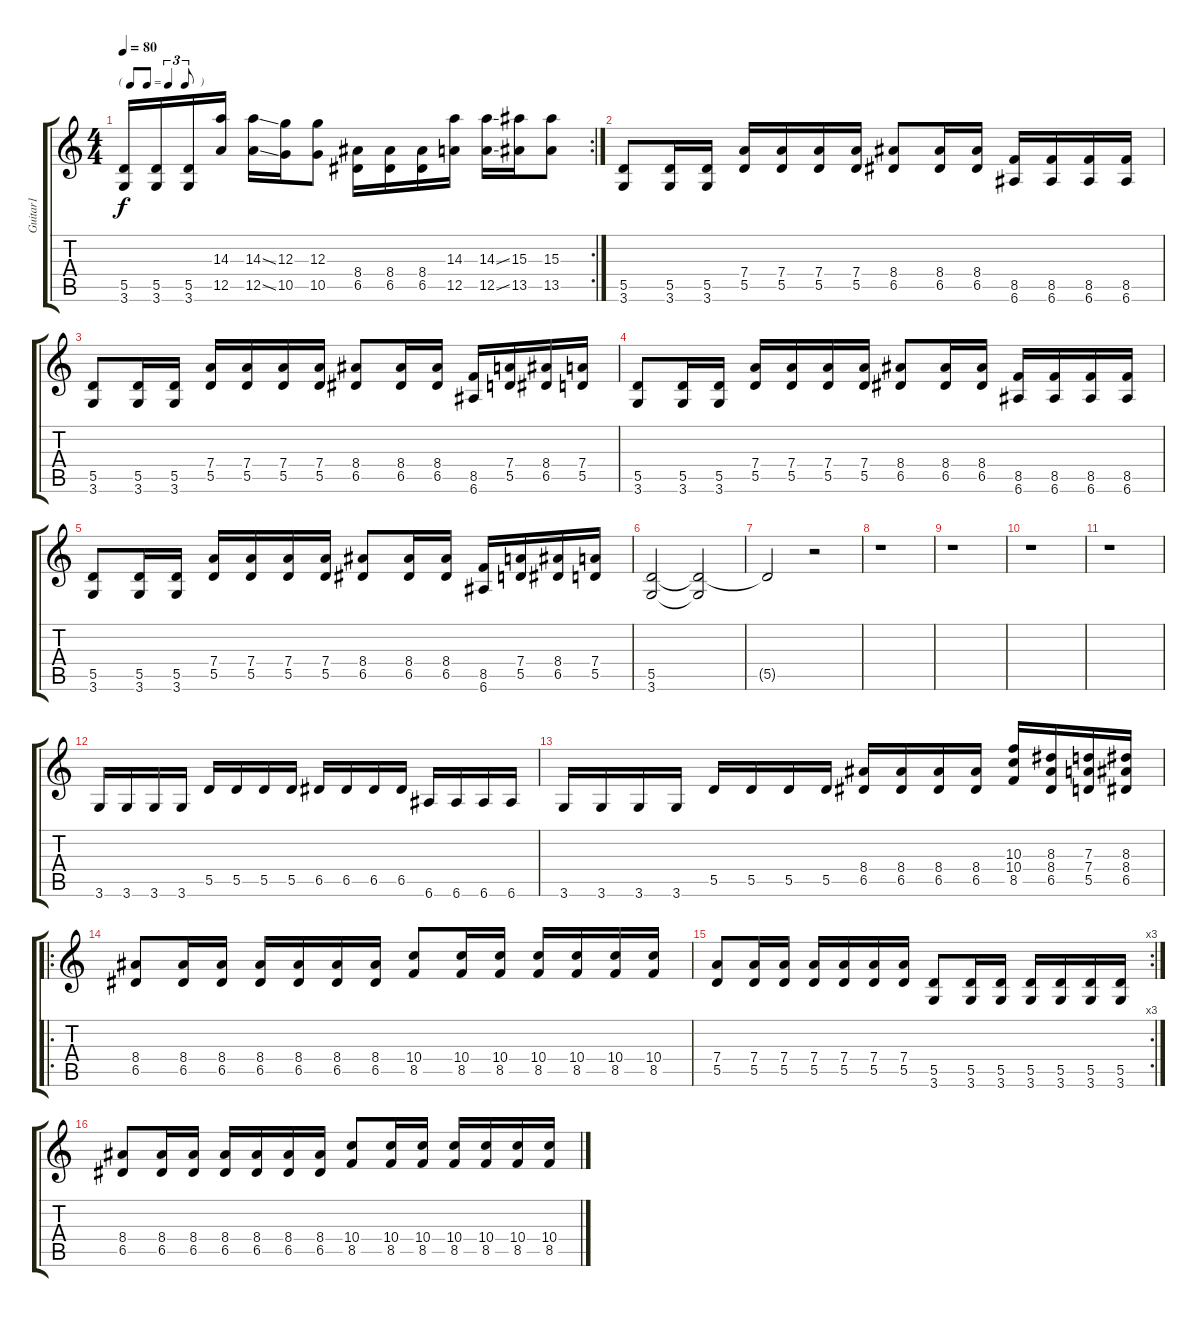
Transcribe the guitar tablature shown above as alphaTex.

\track ("Guitar1" "Guitar1") {instrument distortionguitar}
\staff {score tabs}
\tuning (E4 B3 G3 D3 A2 E2) {hide}
\rc 2
\ts (4 4)
\tf triplet8th
\tempo 80
\clef g2
\ks c
(5.5 3.6).16{dy f} (5.5 3.6).16 (5.5 3.6).16 (14.3 12.5).16 (14.3{ss} 12.5{ss}).16 (12.3 10.5).16 (12.3 10.5).8 (8.4 6.5).16 (8.4 6.5).16 (8.4 6.5).16 (14.3 12.5).16 (14.3{ss} 12.5{ss}).16 (15.3 13.5).16 (15.3 13.5).8 |
(5.5 3.6).8 (5.5 3.6).16 (5.5 3.6).16 (7.4 5.5).16 (7.4 5.5).16 (7.4 5.5).16 (7.4 5.5).16 (8.4 6.5).8 (8.4 6.5).16 (8.4 6.5).16 (8.5 6.6).16 (8.5 6.6).16 (8.5 6.6).16 (8.5 6.6).16 |
(5.5 3.6).8 (5.5 3.6).16 (5.5 3.6).16 (7.4 5.5).16 (7.4 5.5).16 (7.4 5.5).16 (7.4 5.5).16 (8.4 6.5).8 (8.4 6.5).16 (8.4 6.5).16 (8.5 6.6).16 (7.4 5.5).16 (8.4 6.5).16 (7.4 5.5).16 |
(5.5 3.6).8 (5.5 3.6).16 (5.5 3.6).16 (7.4 5.5).16 (7.4 5.5).16 (7.4 5.5).16 (7.4 5.5).16 (8.4 6.5).8 (8.4 6.5).16 (8.4 6.5).16 (8.5 6.6).16 (8.5 6.6).16 (8.5 6.6).16 (8.5 6.6).16 |
(5.5 3.6).8 (5.5 3.6).16 (5.5 3.6).16 (7.4 5.5).16 (7.4 5.5).16 (7.4 5.5).16 (7.4 5.5).16 (8.4 6.5).8 (8.4 6.5).16 (8.4 6.5).16 (8.5 6.6).16 (7.4 5.5).16 (8.4 6.5).16 (7.4 5.5).16 |
(5.5 3.6).2 (5.5{t} 3.6{t}).2 |
5.5{t}.2 r.2 |
r.1 |
r.1 |
r.1 |
r.1 |
3.6.16 3.6.16 3.6.16 3.6.16 5.5.16 5.5.16 5.5.16 5.5.16 6.5.16 6.5.16 6.5.16 6.5.16 6.6.16 6.6.16 6.6.16 6.6.16 |
3.6.16 3.6.16 3.6.16 3.6.16 5.5.16 5.5.16 5.5.16 5.5.16 (8.4 6.5).16 (8.4 6.5).16 (8.4 6.5).16 (8.4 6.5).16 (10.3 10.4 8.5).16 (8.3 8.4 6.5).16 (7.3 7.4 5.5).16 (8.3 8.4 6.5).16 |
\ro
(8.4 6.5).8 (8.4 6.5).16 (8.4 6.5).16 (8.4 6.5).16 (8.4 6.5).16 (8.4 6.5).16 (8.4 6.5).16 (10.4 8.5).8 (10.4 8.5).16 (10.4 8.5).16 (10.4 8.5).16 (10.4 8.5).16 (10.4 8.5).16 (10.4 8.5).16 |
\rc 3
(7.4 5.5).8 (7.4 5.5).16 (7.4 5.5).16 (7.4 5.5).16 (7.4 5.5).16 (7.4 5.5).16 (7.4 5.5).16 (5.5 3.6).8 (5.5 3.6).16 (5.5 3.6).16 (5.5 3.6).16 (5.5 3.6).16 (5.5 3.6).16 (5.5 3.6).16 |
(8.4 6.5).8 (8.4 6.5).16 (8.4 6.5).16 (8.4 6.5).16 (8.4 6.5).16 (8.4 6.5).16 (8.4 6.5).16 (10.4 8.5).8 (10.4 8.5).16 (10.4 8.5).16 (10.4 8.5).16 (10.4 8.5).16 (10.4 8.5).16 (10.4 8.5).16
